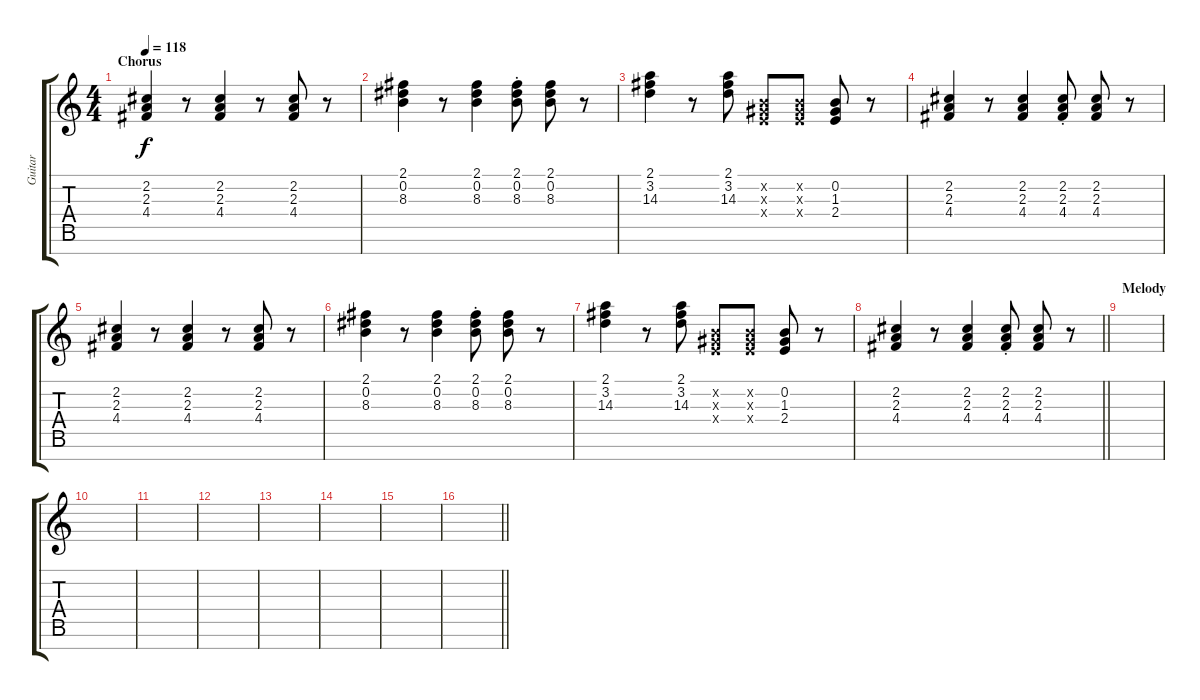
\track ("Guitar" "Guitar") {instrument acousticguitarsteel}
\staff {score tabs}
\tuning (E4 B3 G3 D3 A2 E2 B1) {hide}
\ts (4 4)
\section ("" "Chorus")
\tempo 118
\clef g2
\ks c
(2.2 2.3 4.4).4{dy f} r.8 (2.2 2.3 4.4).4 r.8 (2.2 2.3 4.4).8 r.8 |
(2.1 0.2 8.3).4 r.8 (2.1 0.2 8.3).4 (2.1{st} 0.2{st} 8.3{st}).8 (2.1 0.2 8.3).8 r.8 |
(2.1 3.2 14.3).4 r.8 (2.1 3.2 14.3).8 (0.2{x} 1.3{x} 2.4{x}).8 (0.2{x} 1.3{x} 2.4{x}).8 (0.2 1.3 2.4).8 r.8 |
(2.2 2.3 4.4).4 r.8 (2.2 2.3 4.4).4 (2.2{st} 2.3{st} 4.4{st}).8 (2.2 2.3 4.4).8 r.8 |
(2.2 2.3 4.4).4 r.8 (2.2 2.3 4.4).4 r.8 (2.2 2.3 4.4).8 r.8 |
(2.1 0.2 8.3).4 r.8 (2.1 0.2 8.3).4 (2.1{st} 0.2{st} 8.3{st}).8 (2.1 0.2 8.3).8 r.8 |
(2.1 3.2 14.3).4 r.8 (2.1 3.2 14.3).8 (0.2{x} 1.3{x} 2.4{x}).8 (0.2{x} 1.3{x} 2.4{x}).8 (0.2 1.3 2.4).8 r.8 |
\barLineRight lightlight
(2.2 2.3 4.4).4 r.8 (2.2 2.3 4.4).4 (2.2{st} 2.3{st} 4.4{st}).8 (2.2 2.3 4.4).8 r.8 |
\section ("" "Melody")
|
|
|
|
|
|
|
\barLineRight lightlight
